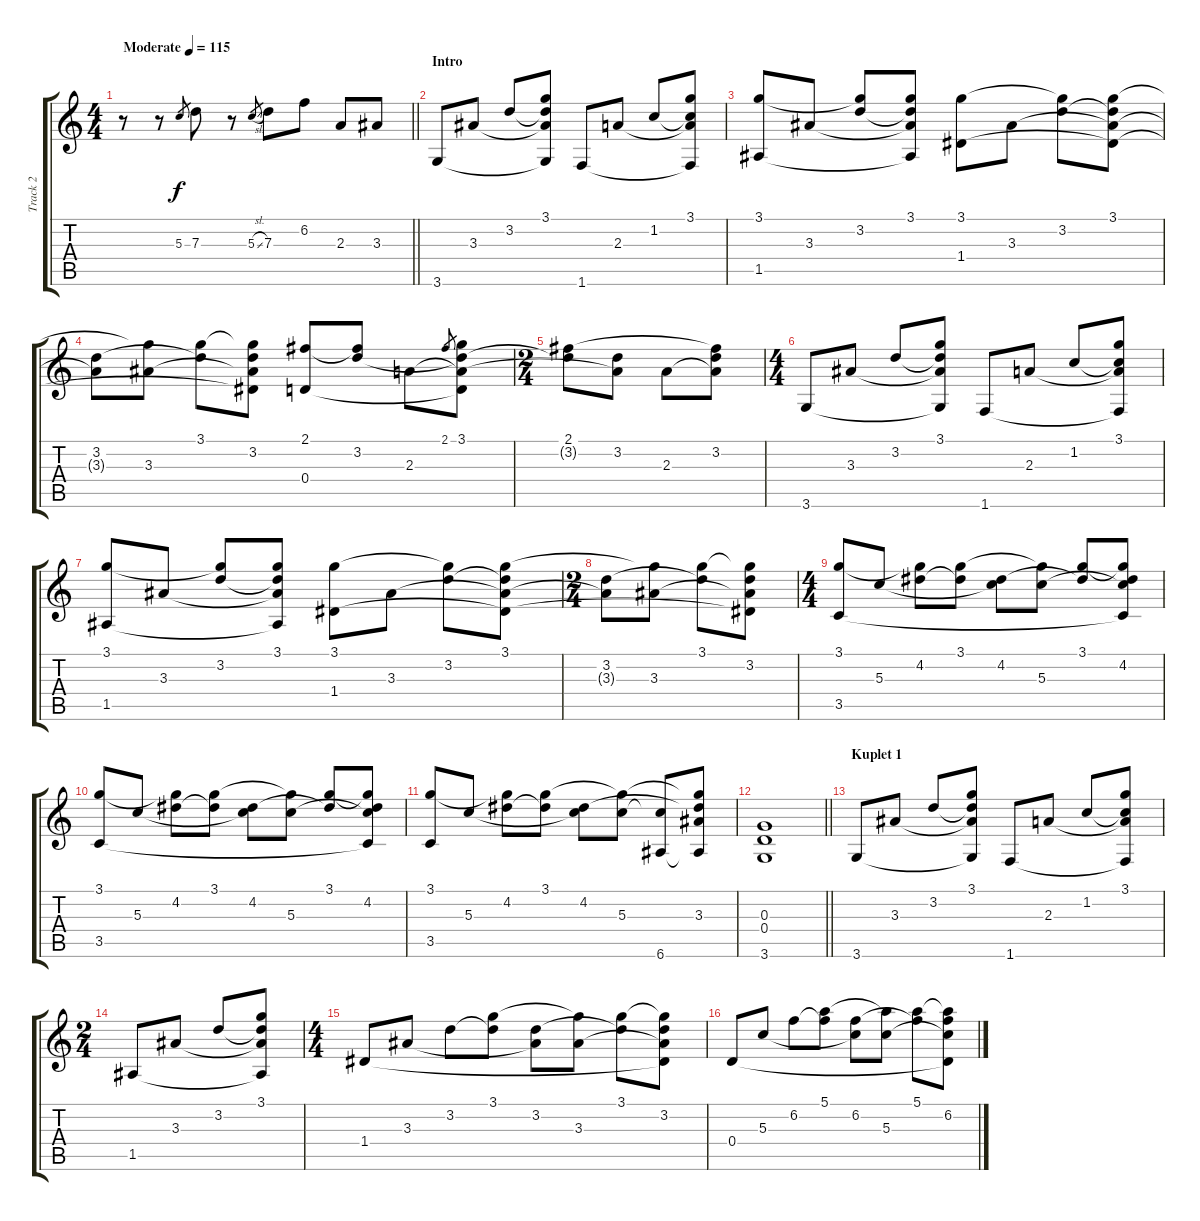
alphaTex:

\track ("Track 2" "Track 2") {instrument acousticguitarsteel}
\staff {score tabs}
\tuning (E4 B3 G3 D3 A2 E2) {hide}
\ts (4 4)
\tempo (115 "Moderate")
\clef g2
\barLineRight lightlight
\ks c
r.8{dy f instrument acousticguitarsteel} r.8 5.3.8{gr} 7.3.8 r.8 5.3{sl}.8{gr} 7.3.8 6.2.8 2.3.8 3.3.8 |
\section ("" "Intro")
3.6.8 3.3.8 3.2.8 (3.1 3.2{t} 3.3{t} 3.6{t}).8 1.6.8 2.3.8 1.2.8 (3.1 1.2{t} 2.3{t} 1.6{t}).8 |
(3.1 1.5).8 3.3.8 (3.1{t} 3.2).8 (3.1 3.2{t} 3.3{t} 1.5{t}).8 (3.1 1.4).8 3.3.8 (3.1{t} 3.2).8 (3.1 3.2{t} 3.3{t} 1.4{t}).8 |
(3.2 3.3{t}).8 (3.1{t} 3.3).8 (3.1 3.2{t}).8 (3.1{t} 3.2 3.3{t} 1.4{t}).8 (2.1 0.4).8 (2.1{t} 3.2).8 2.3.8 2.1.8{gr} (3.1 3.2{t} 2.3{t} 0.4{t}).8 |
\ts (2 4)
(2.1 3.2{t}).8 (3.2 2.3{t}).8 2.3.8 (2.1{t} 3.2 2.3{t}).8 |
\ts (4 4)
3.6.8 3.3.8 3.2.8 (3.1 3.2{t} 3.3{t} 3.6{t}).8 1.6.8 2.3.8 1.2.8 (3.1 1.2{t} 2.3{t} 1.6{t}).8 |
(3.1 1.5).8 3.3.8 (3.1{t} 3.2).8 (3.1 3.2{t} 3.3{t} 1.5{t}).8 (3.1 1.4).8 3.3.8 (3.1{t} 3.2).8 (3.1 3.2{t} 3.3{t} 1.4{t}).8 |
\ts (2 4)
(3.2 3.3{t}).8 (3.1{t} 3.3).8 (3.1 3.2{t}).8 (3.1{t} 3.2 3.3{t} 1.4{t}).8 |
\ts (4 4)
(3.1 3.5).8 5.3.8 (3.1{t} 4.2).8 (3.1 4.2{t}).8 (4.2 5.3{t}).8 (3.1{t} 5.3).8 (3.1 4.2{t}).8 (3.1{t} 4.2 5.3{t} 3.5{t}).8 |
(3.1 3.5).8 5.3.8 (3.1{t} 4.2).8 (3.1 4.2{t}).8 (4.2 5.3{t}).8 (3.1{t} 5.3).8 (3.1 4.2{t}).8 (3.1{t} 4.2 5.3{t} 3.5{t}).8 |
(3.1 3.5).8 5.3.8 (3.1{t} 4.2).8 (3.1 4.2{t}).8 (4.2 5.3{t}).8 (3.1{t} 5.3).8 (5.3{t} 6.6).8 (3.1{t} 4.2{t} 3.3 6.6{t}).8 |
\barLineRight lightlight
(0.3 0.4 3.6).1 |
\section ("" "Kuplet 1")
3.6.8 3.3.8 3.2.8 (3.1 3.2{t} 3.3{t} 3.6{t}).8 1.6.8 2.3.8 1.2.8 (3.1 1.2{t} 2.3{t} 1.6{t}).8 |
\ts (2 4)
1.5.8 3.3.8 3.2.8 (3.1 3.2{t} 3.3{t} 1.5{t}).8 |
\ts (4 4)
1.4.8 3.3.8 3.2.8 (3.1 3.2{t}).8 (3.2 3.3{t}).8 (3.1{t} 3.3).8 (3.1 3.2{t}).8 (3.1{t} 3.2 3.3{t} 1.4{t}).8 |
0.4.8 5.3.8 6.2.8 (5.1 6.2{t}).8 (6.2 5.3{t}).8 (5.1{t} 5.3).8 (5.1 6.2{t}).8 (5.1{t} 6.2 5.3{t} 0.4{t}).8
